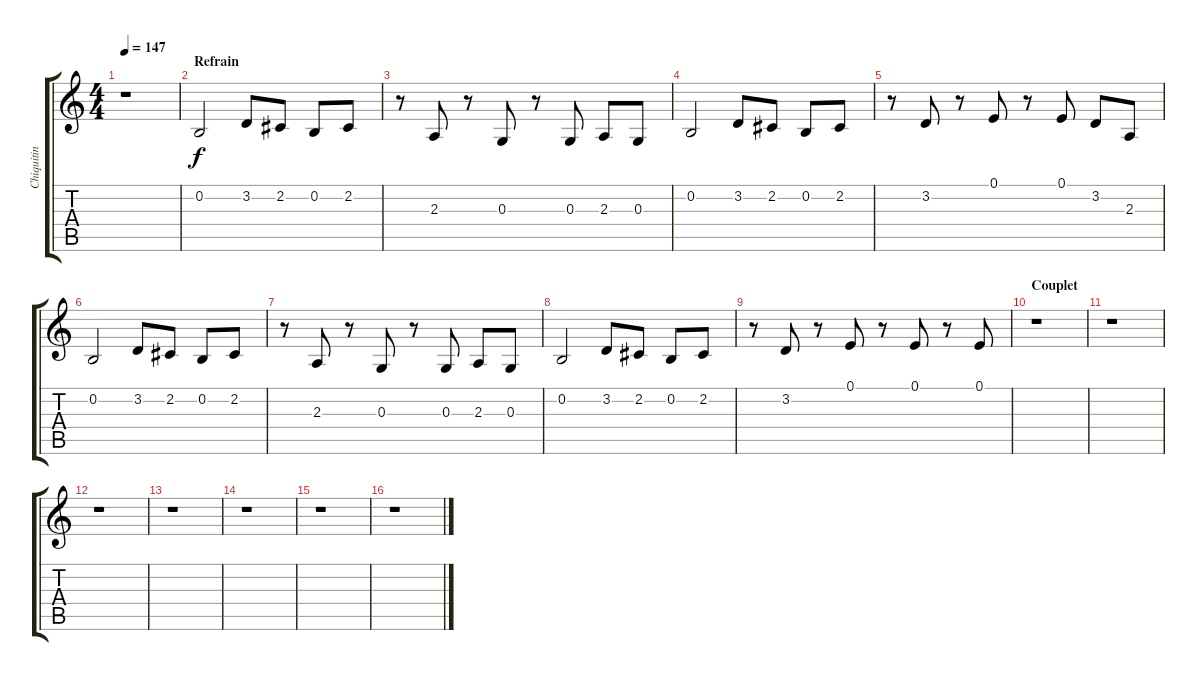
\track ("Chiquitin" "Chiquitin") {instrument trumpet}
\staff {score tabs}
\tuning (E4 B3 G3 D3 A2 E2) {hide}
\ts (4 4)
\tempo 147
\clef g2
\ks c
r.1{dy f} |
\section ("" "Refrain")
0.2.2 3.2.8 2.2.8 0.2.8 2.2.8 |
r.8 2.3.8 r.8 0.3.8 r.8 0.3.8 2.3.8 0.3.8 |
0.2.2 3.2.8 2.2.8 0.2.8 2.2.8 |
r.8 3.2.8 r.8 0.1.8 r.8 0.1.8 3.2.8 2.3.8 |
0.2.2 3.2.8 2.2.8 0.2.8 2.2.8 |
r.8 2.3.8 r.8 0.3.8 r.8 0.3.8 2.3.8 0.3.8 |
0.2.2 3.2.8 2.2.8 0.2.8 2.2.8 |
r.8 3.2.8 r.8 0.1.8 r.8 0.1.8 r.8 0.1.8 |
\section ("" "Couplet")
r.1 |
r.1 |
r.1 |
r.1 |
r.1 |
r.1 |
r.1
